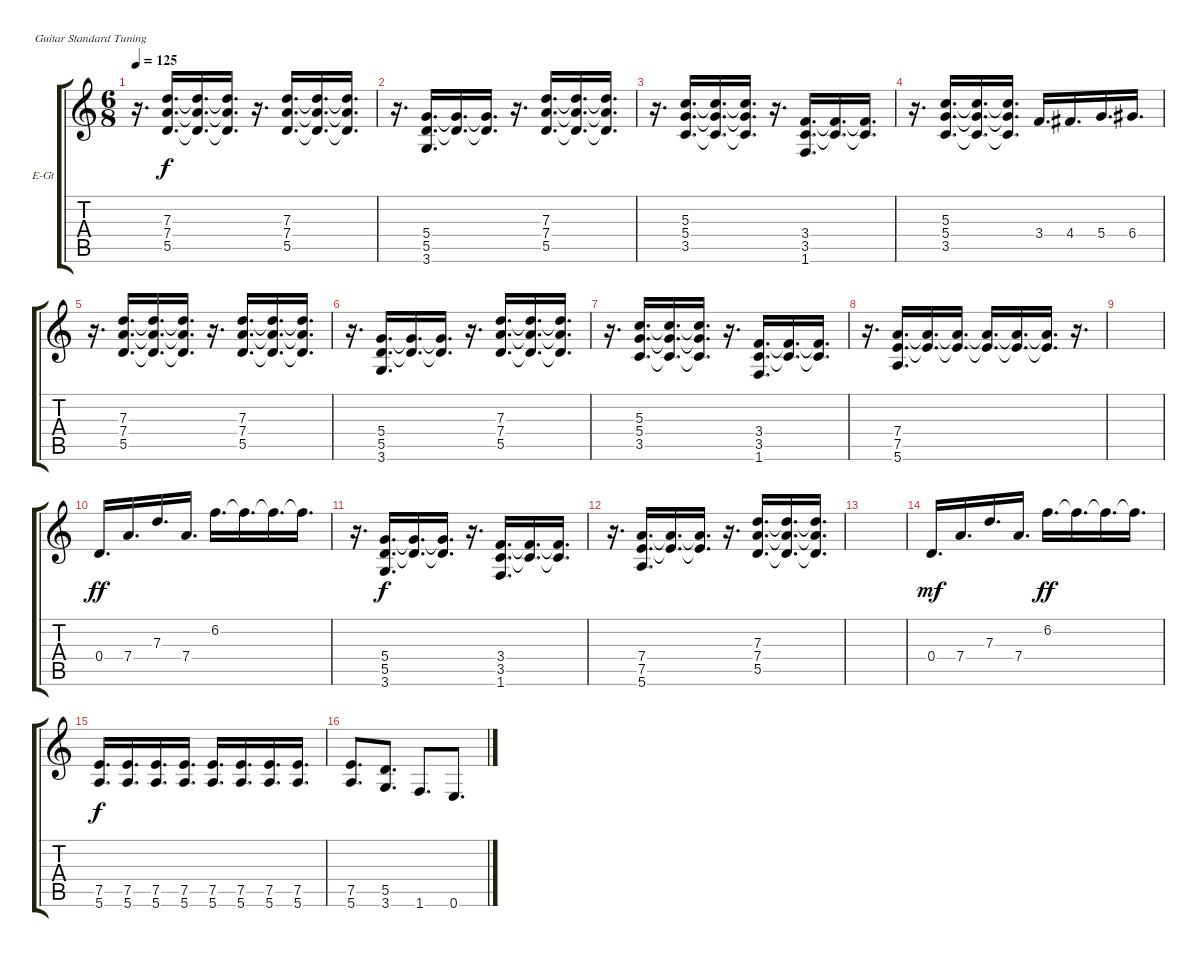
\defaultSystemsLayout 4
\bracketExtendMode groupsimilarinstruments
\firstSystemTrackNameOrientation horizontal
\otherSystemsTrackNameOrientation horizontal
\track ("Electric Guitar" "E-Gt") {instrument overdrivenguitar}
\staff {score tabs}
\tuning (E4 B3 G3 D3 A2 E2)
\ts (6 8)
\tempo 125
\clef g2
\ks c
r.16{d dy f} (5.5 7.4 7.3).16{d} (5.5{t} 7.4{t} 7.3{t}).16{d} (5.5{t} 7.4{t} 7.3{t}).16{d} r.16{d} (5.5 7.4 7.3).16{d} (5.5{t} 7.4{t} 7.3{t}).16{d} (5.5{t} 7.4{t} 7.3{t}).16{d} |
r.16{d} (5.5 5.4 3.6).16{d} (5.5{t} 5.4{t}).16{d} (5.5{t} 5.4{t}).16{d} r.16{d} (5.5 7.4 7.3).16{d} (5.5{t} 7.4{t} 7.3{t}).16{d} (5.5{t} 7.4{t} 7.3{t}).16{d} |
r.16{d} (3.5 5.4 5.3).16{d} (3.5{t} 5.4{t} 5.3{t}).16{d} (3.5{t} 5.4{t} 5.3{t}).16{d} r.16{d} (3.5 3.4 1.6).16{d} (3.5{t} 3.4{t}).16{d} (3.5{t} 3.4{t}).16{d} |
r.16{d} (3.5 5.4 5.3).16{d} (3.5{t} 5.4{t} 5.3{t}).16{d} (3.5{t} 5.4{t} 5.3{t}).16{d} 3.4.16{d} 4.4.16{d} 5.4.16{d} 6.4.16{d} |
r.16{d} (5.5 7.4 7.3).16{d} (5.5{t} 7.4{t} 7.3{t}).16{d} (5.5{t} 7.4{t} 7.3{t}).16{d} r.16{d} (5.5 7.4 7.3).16{d} (5.5{t} 7.4{t} 7.3{t}).16{d} (5.5{t} 7.4{t} 7.3{t}).16{d} |
r.16{d} (5.5 5.4 3.6).16{d} (5.5{t} 5.4{t}).16{d} (5.5{t} 5.4{t}).16{d} r.16{d} (5.5 7.4 7.3).16{d} (5.5{t} 7.4{t} 7.3{t}).16{d} (5.5{t} 7.4{t} 7.3{t}).16{d} |
r.16{d} (3.5 5.4 5.3).16{d} (3.5{t} 5.4{t} 5.3{t}).16{d} (3.5{t} 5.4{t} 5.3{t}).16{d} r.16{d} (3.5 3.4 1.6).16{d} (3.5{t} 3.4{t}).16{d} (3.5{t} 3.4{t}).16{d} |
r.16{d} (7.5 7.4 5.6).16{d} (7.5{t} 7.4{t}).16{d} (7.5{t} 7.4{t}).16{d} (7.5{t} 7.4{t}).16{d} (7.5{t} 7.4{t}).16{d} (7.5{t} 7.4{t}).16{d} r.16{d} |
|
0.4.16{d dy ff} 7.4.16{d} 7.3.16{d} 7.4.16{d} 6.2.16{d} 6.2{t}.16{d} 6.2{t}.16{d} 6.2{t}.16{d} |
r.16{d} (5.5 5.4 3.6).16{d dy f} (5.5{t} 5.4{t}).16{d} (5.5{t} 5.4{t}).16{d} r.16{d} (3.5 3.4 1.6).16{d} (3.5{t} 3.4{t}).16{d} (3.5{t} 3.4{t}).16{d} |
r.16{d} (7.5 7.4 5.6).16{d} (7.5{t} 7.4{t}).16{d} (7.5{t} 7.4{t}).16{d} r.16{d} (5.5 7.4 7.3).16{d} (5.5{t} 7.4{t} 7.3{t}).16{d} (5.5{t} 7.4{t} 7.3{t}).16{d} |
|
0.4.16{d dy mf} 7.4.16{d} 7.3.16{d} 7.4.16{d} 6.2.16{d dy ff} 6.2{t}.16{d} 6.2{t}.16{d} 6.2{t}.16{d} |
(5.6 7.5).16{d dy f} (5.6 7.5).16{d} (5.6 7.5).16{d} (5.6 7.5).16{d} (5.6 7.5).16{d} (5.6 7.5).16{d} (5.6 7.5).16{d} (5.6 7.5).16{d} |
(5.6 7.5).8{d} (3.6 5.5).8{d} 1.6.8{d} 0.6.8{d}
